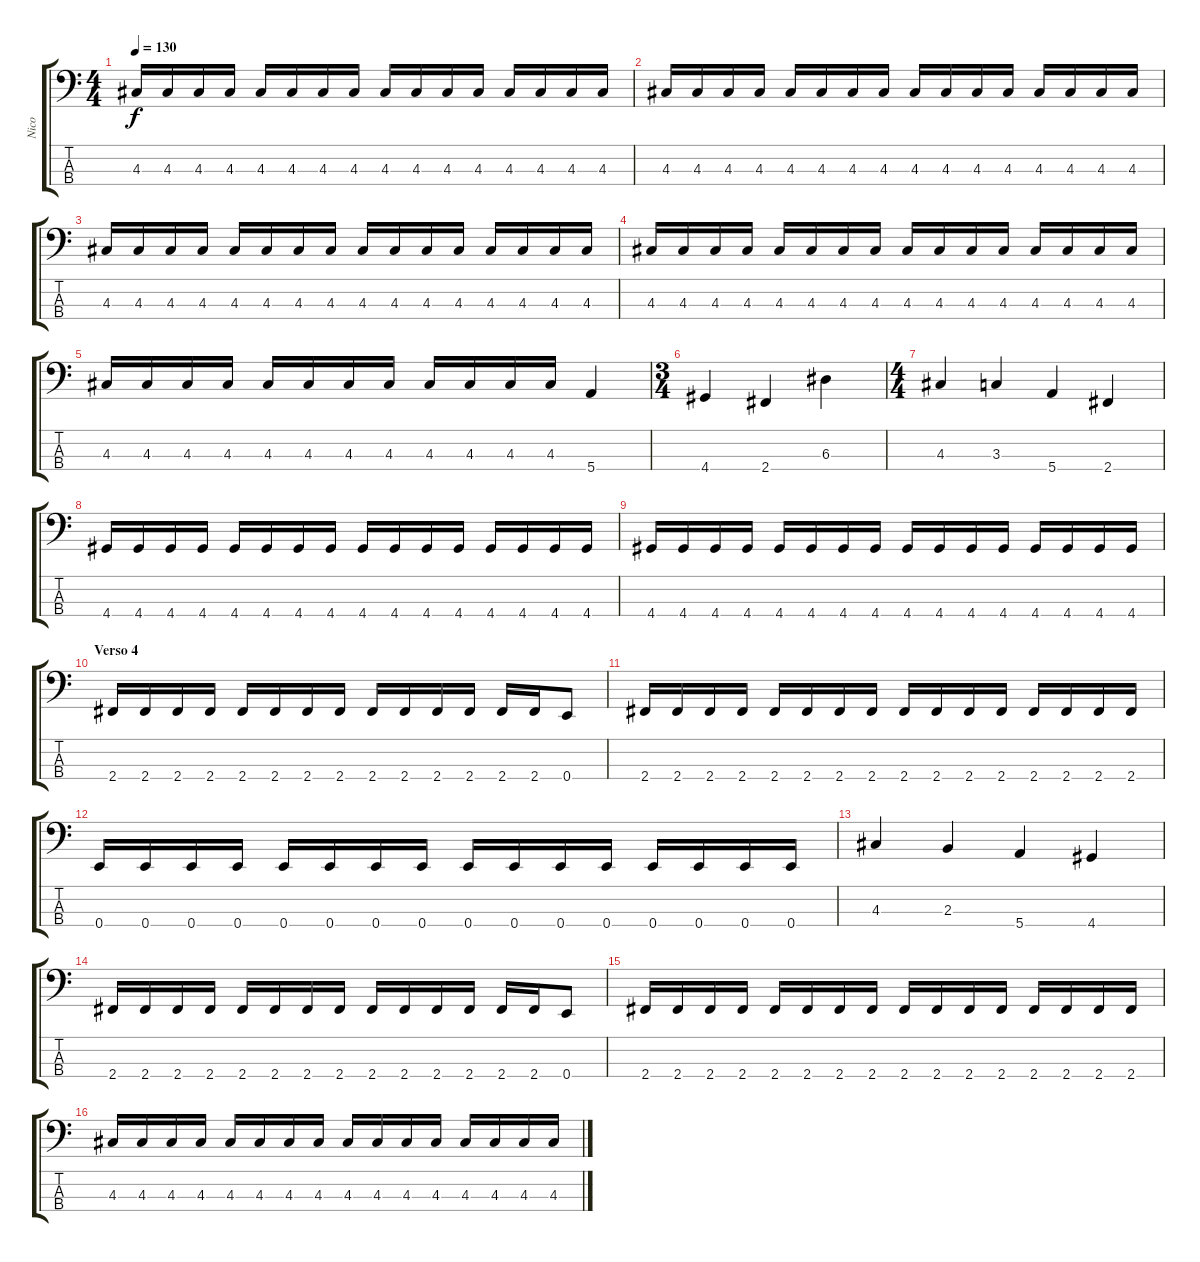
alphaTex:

\track ("Nico" "Nico") {instrument electricbassfinger}
\staff {score tabs}
\tuning (G2 D2 A1 E1) {hide}
\ts (4 4)
\tempo 130
\clef f4
\ks c
4.3.16{dy f} 4.3.16 4.3.16 4.3.16 4.3.16 4.3.16 4.3.16 4.3.16 4.3.16 4.3.16 4.3.16 4.3.16 4.3.16 4.3.16 4.3.16 4.3.16 |
4.3.16 4.3.16 4.3.16 4.3.16 4.3.16 4.3.16 4.3.16 4.3.16 4.3.16 4.3.16 4.3.16 4.3.16 4.3.16 4.3.16 4.3.16 4.3.16 |
4.3.16 4.3.16 4.3.16 4.3.16 4.3.16 4.3.16 4.3.16 4.3.16 4.3.16 4.3.16 4.3.16 4.3.16 4.3.16 4.3.16 4.3.16 4.3.16 |
4.3.16 4.3.16 4.3.16 4.3.16 4.3.16 4.3.16 4.3.16 4.3.16 4.3.16 4.3.16 4.3.16 4.3.16 4.3.16 4.3.16 4.3.16 4.3.16 |
4.3.16 4.3.16 4.3.16 4.3.16 4.3.16 4.3.16 4.3.16 4.3.16 4.3.16 4.3.16 4.3.16 4.3.16 5.4.4 |
\ts (3 4)
4.4.4 2.4.4 6.3.4 |
\ts (4 4)
4.3.4 3.3.4 5.4.4 2.4.4 |
4.4.16 4.4.16 4.4.16 4.4.16 4.4.16 4.4.16 4.4.16 4.4.16 4.4.16 4.4.16 4.4.16 4.4.16 4.4.16 4.4.16 4.4.16 4.4.16 |
4.4.16 4.4.16 4.4.16 4.4.16 4.4.16 4.4.16 4.4.16 4.4.16 4.4.16 4.4.16 4.4.16 4.4.16 4.4.16 4.4.16 4.4.16 4.4.16 |
\section ("" "Verso 4")
2.4.16 2.4.16 2.4.16 2.4.16 2.4.16 2.4.16 2.4.16 2.4.16 2.4.16 2.4.16 2.4.16 2.4.16 2.4.16 2.4.16 0.4.8 |
2.4.16 2.4.16 2.4.16 2.4.16 2.4.16 2.4.16 2.4.16 2.4.16 2.4.16 2.4.16 2.4.16 2.4.16 2.4.16 2.4.16 2.4.16 2.4.16 |
0.4.16 0.4.16 0.4.16 0.4.16 0.4.16 0.4.16 0.4.16 0.4.16 0.4.16 0.4.16 0.4.16 0.4.16 0.4.16 0.4.16 0.4.16 0.4.16 |
4.3.4 2.3.4 5.4.4 4.4.4 |
2.4.16 2.4.16 2.4.16 2.4.16 2.4.16 2.4.16 2.4.16 2.4.16 2.4.16 2.4.16 2.4.16 2.4.16 2.4.16 2.4.16 0.4.8 |
2.4.16 2.4.16 2.4.16 2.4.16 2.4.16 2.4.16 2.4.16 2.4.16 2.4.16 2.4.16 2.4.16 2.4.16 2.4.16 2.4.16 2.4.16 2.4.16 |
4.3.16 4.3.16 4.3.16 4.3.16 4.3.16 4.3.16 4.3.16 4.3.16 4.3.16 4.3.16 4.3.16 4.3.16 4.3.16 4.3.16 4.3.16 4.3.16
